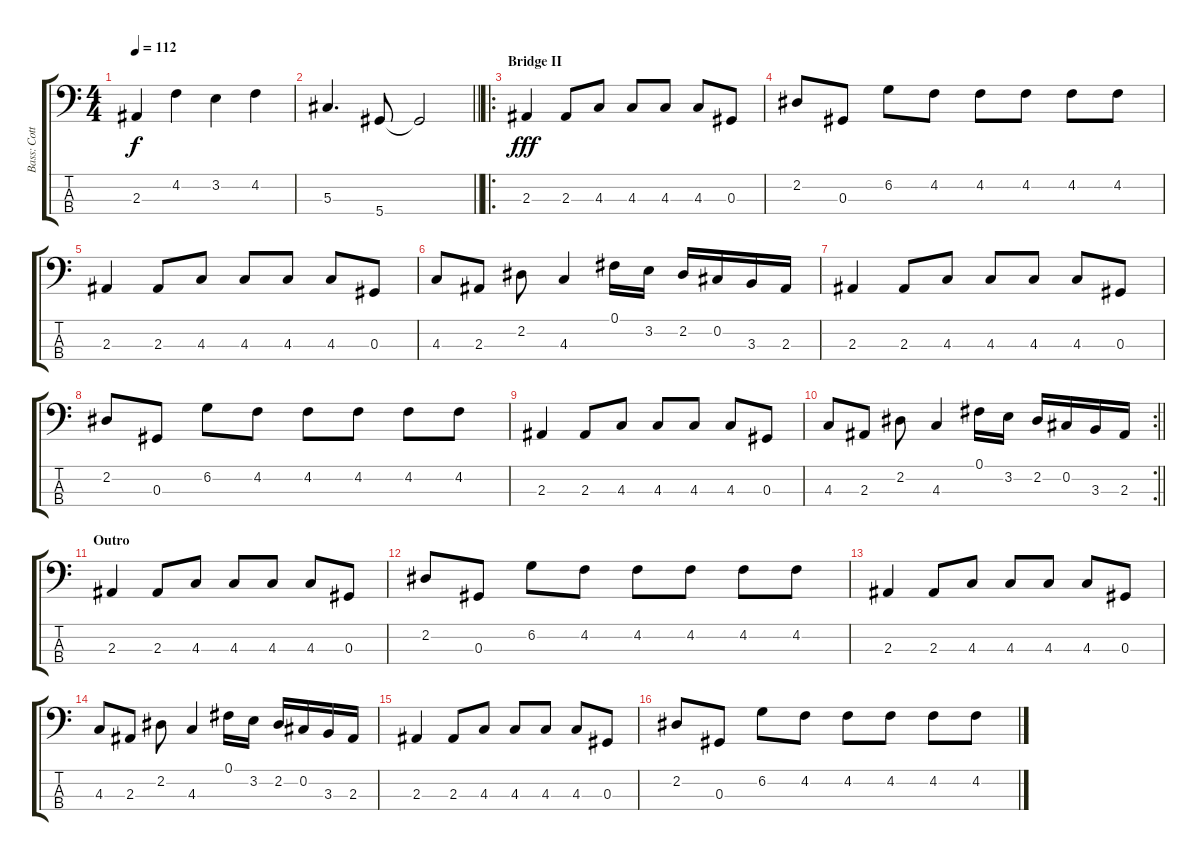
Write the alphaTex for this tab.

\track ("Bass: Cottle" "Bass: Cott") {instrument electricbassfinger}
\staff {score tabs}
\tuning (Gb2 Db2 Ab1 Eb1) {hide}
\ts (4 4)
\tempo 112
\clef f4
\ks c
2.3.4{dy f} 4.2.4 3.2.4 4.2.4 |
\barLineRight lightlight
5.3.4{d} 5.4.8 5.4{t}.2 |
\ro
\section ("" "Bridge II")
2.3.4{dy fff} 2.3.8 4.3.8 4.3.8 4.3.8 4.3.8 0.3.8 |
2.2.8 0.3.8 6.2.8 4.2.8 4.2.8 4.2.8 4.2.8 4.2.8 |
2.3.4 2.3.8 4.3.8 4.3.8 4.3.8 4.3.8 0.3.8 |
4.3.8 2.3.8 2.2.8 4.3.4 0.1.16 3.2.16 2.2.16 0.2.16 3.3.16 2.3.16 |
2.3.4 2.3.8 4.3.8 4.3.8 4.3.8 4.3.8 0.3.8 |
2.2.8 0.3.8 6.2.8 4.2.8 4.2.8 4.2.8 4.2.8 4.2.8 |
2.3.4 2.3.8 4.3.8 4.3.8 4.3.8 4.3.8 0.3.8 |
\rc 2
\barLineRight lightlight
4.3.8 2.3.8 2.2.8 4.3.4 0.1.16 3.2.16 2.2.16 0.2.16 3.3.16 2.3.16 |
\section ("" "Outro")
2.3.4 2.3.8 4.3.8 4.3.8 4.3.8 4.3.8 0.3.8 |
2.2.8 0.3.8 6.2.8 4.2.8 4.2.8 4.2.8 4.2.8 4.2.8 |
2.3.4 2.3.8 4.3.8 4.3.8 4.3.8 4.3.8 0.3.8 |
4.3.8 2.3.8 2.2.8 4.3.4 0.1.16 3.2.16 2.2.16 0.2.16 3.3.16 2.3.16 |
2.3.4 2.3.8 4.3.8 4.3.8 4.3.8 4.3.8 0.3.8 |
2.2.8 0.3.8 6.2.8 4.2.8 4.2.8 4.2.8 4.2.8 4.2.8
